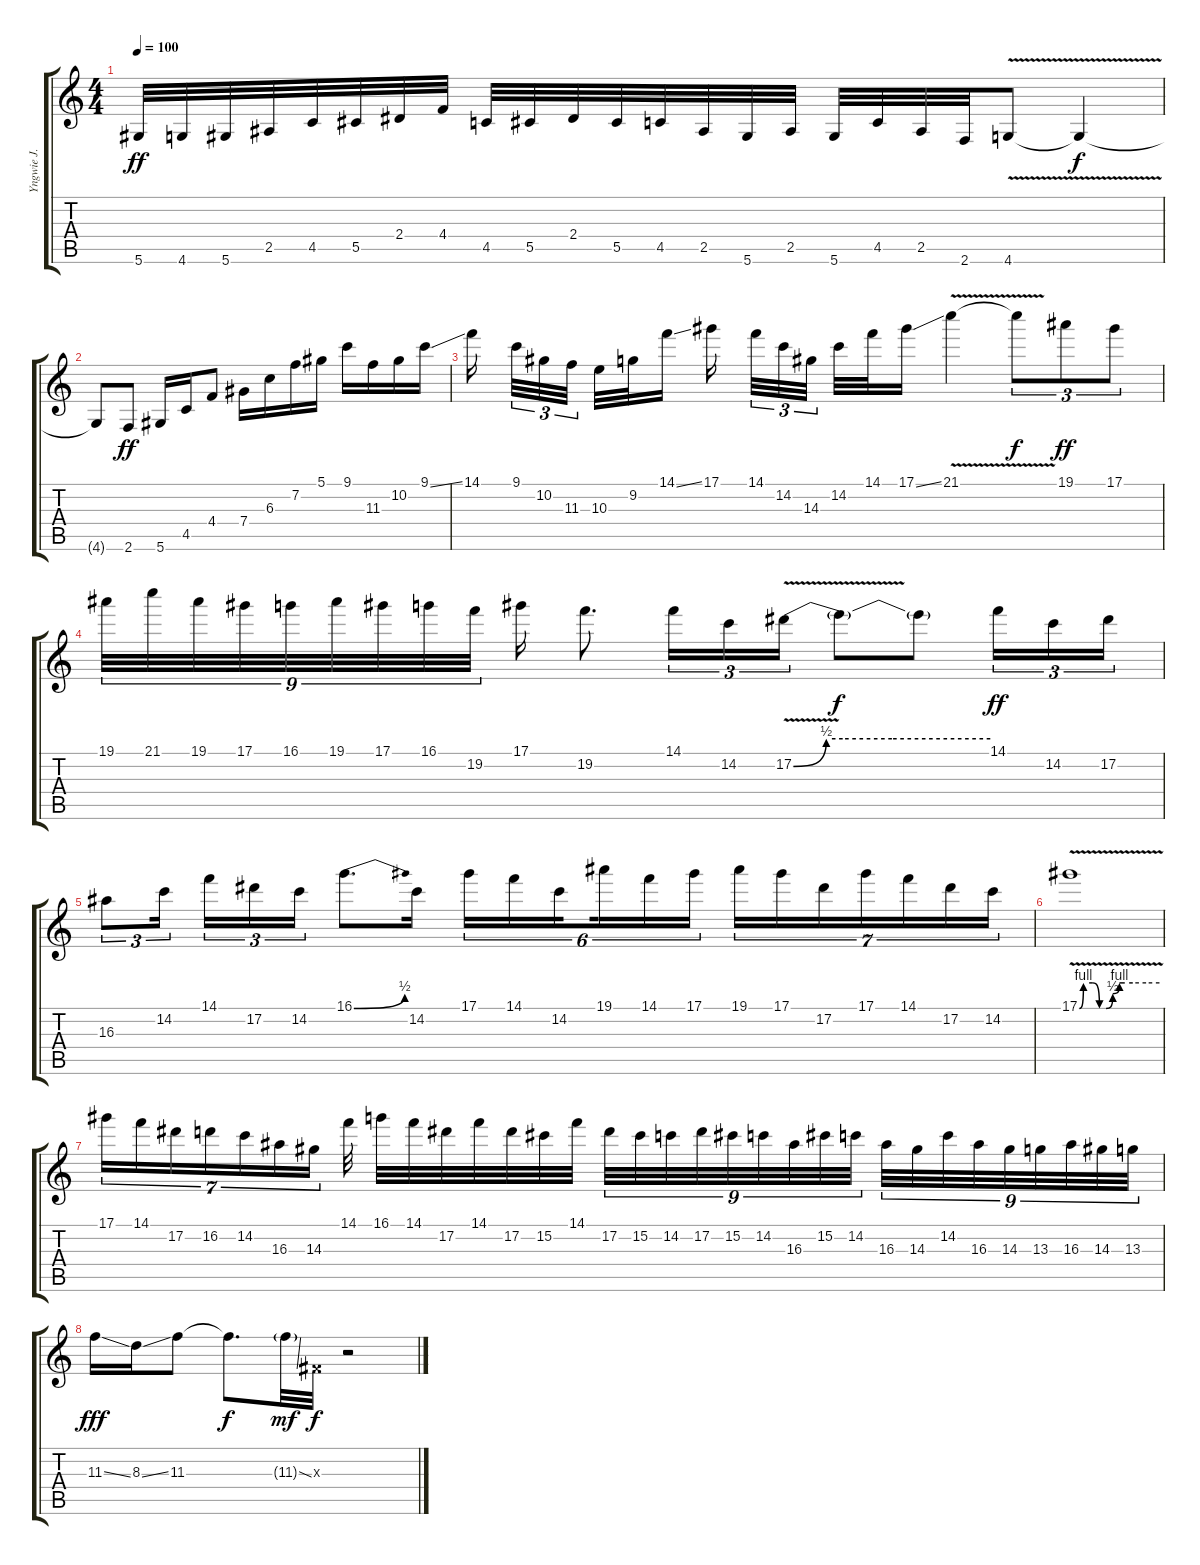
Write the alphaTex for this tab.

\track ("Yngwie J. Malmsteen" "Yngwie J. ") {instrument overdrivenguitar}
\staff {score tabs}
\tuning (Eb4 Bb3 Gb3 Db3 Ab2 Eb2) {hide}
\ts (4 4)
\tempo 100
\clef g2
\ks c
5.6.32{dy ff} 4.6.32 5.6.32 2.5.32 4.5.32 5.5.32 2.4.32 4.4.32 4.5.32 5.5.32 2.4.32 5.5.32 4.5.32 2.5.32 5.6.32 2.5.32 5.6.32 4.5.32 2.5.32 2.6.32 4.6{v}.8 4.6{t}.4{dy f} |
4.6{t}.8 2.6.8{dy ff} 5.6.16 4.5.16 4.4.8 7.4.16 6.3.16 7.2.16 5.1.16 9.1.16 11.3.16 10.2.16 9.1{ss}.16 |
14.1.16{beam splitsecondary} 9.1.32{tu (3 2)} 10.2.32{tu (3 2)} 11.3.32{tu (3 2) beam splitsecondary} 10.3.32 9.2.32 14.1{ss}.16 17.1.16{beam splitsecondary} 14.1.32{tu (3 2)} 14.2.32{tu (3 2)} 14.3.32{tu (3 2) beam splitsecondary} 14.2.32 14.1.32 17.1{ss}.16 21.1{v}.4 21.1{t}.8{tu (3 2) dy f} 19.1.8{tu (3 2) dy ff} 17.1.8{tu (3 2)} |
19.1.32{tu (9 8)} 21.1.32{tu (9 8)} 19.1.32{tu (9 8)} 17.1.32{tu (9 8)} 16.1.32{tu (9 8)} 19.1.32{tu (9 8)} 17.1.32{tu (9 8)} 16.1.32{tu (9 8)} 19.2.32{tu (9 8)} 17.1.16 19.2.8{d} 14.1.16{tu (3 2)} 14.2.16{tu (3 2)} 17.2{be (custom 0 0 10 2 15 2 30 2 60 2) v}.16{tu (3 2)} 17.2{t}.8{dy f} 17.2{t}.8 14.1.16{tu (3 2) dy ff} 14.2.16{tu (3 2)} 17.2.16{tu (3 2)} |
16.3.8{tu (3 2)} 14.2.16{tu (3 2) beam splitsecondary} 14.1.16{tu (3 2)} 17.2.16{tu (3 2)} 14.2.16{tu (3 2)} 16.1{be (bend 0 0 60 2)}.8{d} 14.2.16 17.1.16{tu (6 4)} 14.1.16{tu (6 4)} 14.2.16{tu (6 4) beam splitsecondary} 19.1.16{tu (6 4)} 14.1.16{tu (6 4)} 17.1.16{tu (6 4)} 19.1.16{tu (7 4)} 17.1.16{tu (7 4)} 17.2.16{tu (7 4)} 17.1.16{tu (7 4)} 14.1.16{tu (7 4)} 17.2.16{tu (7 4)} 14.2.16{tu (7 4)} |
17.1{be (custom 0 0 3 4 10 4 15 0 20 0 25 2 30 4 34 4 40 4 50 4 60 4) v}.1 |
17.1.16{tu (7 4)} 14.1.16{tu (7 4)} 17.2.16{tu (7 4)} 16.2.16{tu (7 4)} 14.2.16{tu (7 4)} 16.3.16{tu (7 4)} 14.3.16{tu (7 4)} 14.1.32 16.1.32 14.1.32 17.2.32 14.1.32 17.2.32 15.2.32 14.1.32 17.2.32{tu (9 8)} 15.2.32{tu (9 8)} 14.2.32{tu (9 8)} 17.2.32{tu (9 8)} 15.2.32{tu (9 8)} 14.2.32{tu (9 8)} 16.3.32{tu (9 8)} 15.2.32{tu (9 8)} 14.2.32{tu (9 8)} 16.3.32{tu (9 8)} 14.3.32{tu (9 8)} 14.2.32{tu (9 8)} 16.3.32{tu (9 8)} 14.3.32{tu (9 8)} 13.3.32{tu (9 8)} 16.3.32{tu (9 8)} 14.3.32{tu (9 8)} 13.3.32{tu (9 8)} |
11.3{ss}.16{dy fff} 8.3{ss}.16 11.3.8 11.3{t}.8{d dy f} 11.3{ss g}.32{dy mf} 0.3{x}.32{dy f} r.2
